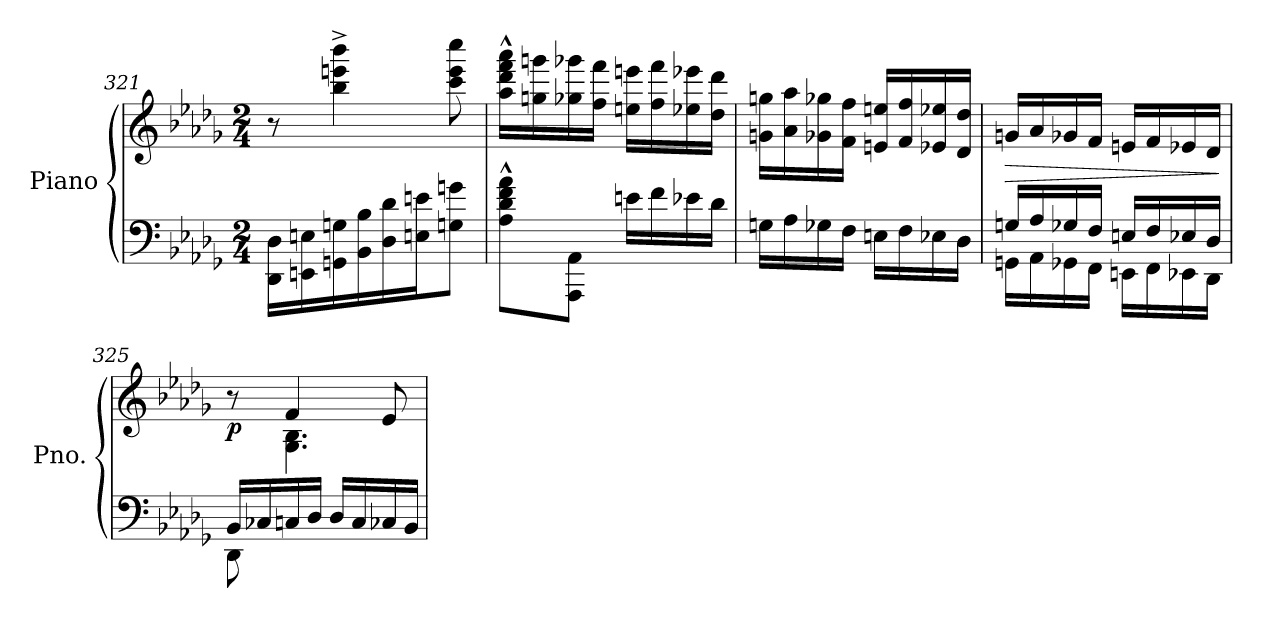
**kern	**kern	**dynam
*part1	*part1	*part1
*staff2	*staff1	*staff1/2
*I"Piano	*	*
*I'Pno.	*	*
!!LO:LB:g=z
*clefF4	*clefG2	*
*k[b-e-a-d-g-]	*k[b-e-a-d-g-]	*
*M2/4	*M2/4	*
=321	=321	=321
16DD-\ 16D-\LL	8r	.
16EEn\ 16En\	.	.
16GGn\ 16Gn\	4bb-\^ 4eeen\^ 4bbb-\^	.
16BB-\ 16B-\	.	.
16D-\ 16d-\	.	.
16En\ 16en\J	.	.
8Gn\ 8gn\J	8ccc\ 8eee\ 8cccc\	.
=322	=322	=322
8A-\^^ 8d-\^^ 8f\^^ 8a-\^^L	16aa-\^^ 16ddd-\^^ 16fff\^^ 16aaa-\^^LL	.
.	16ggn\ 16gggn\	.
8AAA-\ 8AA-\J	16gg-X\ 16ggg-X\	.
.	16ff\ 16fff\JJ	.
16en\LL	16een\ 16eeen\LL	.
16f\	16ff\ 16fff\	.
16e-X\	16ee-X\ 16eee-X\	.
16d-\JJ	16dd-\ 16ddd-\JJ	.
=323	=323	=323
16Gn\LL	16gn\ 16ggn\LL	.
16A-\	16a-\ 16aa-\	.
16G-X\	16g-X\ 16gg-X\	.
16F\JJ	16f\ 16ff\JJ	.
16En\LL	16en/ 16een/LL	.
16F\	16f/ 16ff/	.
16E-X\	16e-X/ 16ee-X/	.
16D-\JJ	16d-/ 16dd-/JJ	.
=324	=324	=324
*^	*	*
!	!	!	!LO:HP:b
16Gn/LL	16GGn\LL	16gn/LL	>
16A-/	16AA-\	16a-/	.
16G-X/	16GG-X\	16g-X/	.
16F/JJ	16FF\JJ	16f/JJ	.
16En/LL	16EEn\LL	16en/LL	.
16F/	16FF\	16f/	.
16E-X/	16EE-X\	16e-X/	.
16D-/JJ	16DD-\JJ	16d-/JJ	.
*v	*v	*	*
.	.	]
!!LO:LB:g=z
=325	=325	=325
*^	*^	*
!	!	!	!	!LO:DY:b
16BB-/LL	8DD-\	8r	8ryy	p
16C-X/	.	.	.	.
16Cn/	8ryy	4f/	4.G-\ 4.B-\	.
16D-/JJ	.	.	.	.
16D-/LL	4ryy	.	.	.
16C/	.	.	.	.
16C-X/	.	8e-/	.	.
16BB-/JJ	.	.	.	.
*v	*v	*	*	*
*	*v	*v	*
=	=	=
*-	*-	*-
